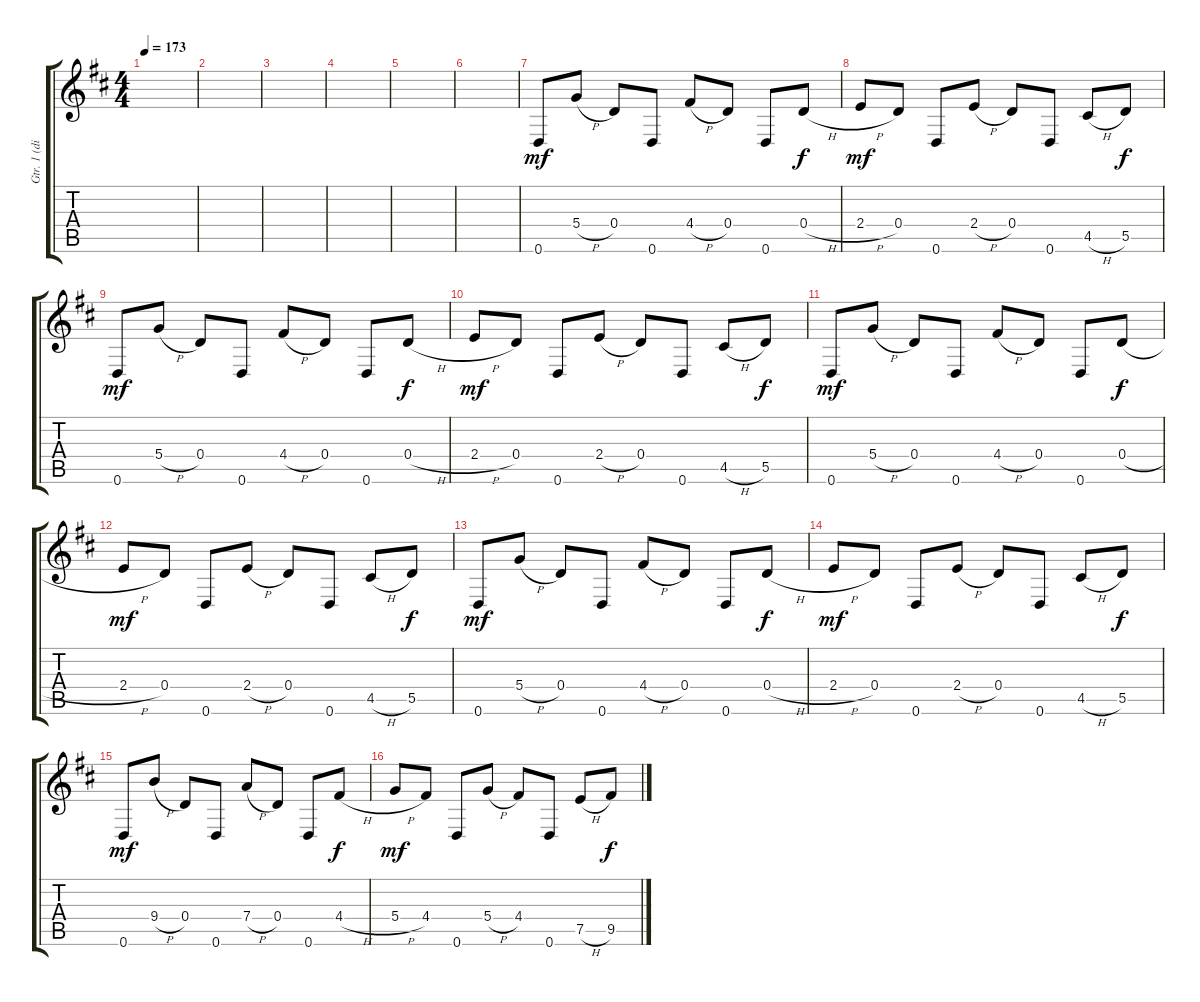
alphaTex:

\track ("Gtr. 1 (dist.)" "Gtr. 1 (di") {instrument overdrivenguitar}
\staff {score tabs}
\tuning (E4 B3 G3 D3 A2 D2) {hide}
\ts (4 4)
\tempo 173
\clef g2
\ks d
|
|
|
|
|
|
0.6.8{dy mf balance 16 instrument overdrivenguitar} 5.4{h}.8 0.4.8 0.6.8 4.4{h}.8 0.4.8 0.6.8 0.4{h}.8{dy f} |
2.4{h}.8{dy mf} 0.4.8 0.6.8 2.4{h}.8 0.4.8 0.6.8 4.5{h}.8 5.5.8{dy f} |
0.6.8{dy mf} 5.4{h}.8 0.4.8 0.6.8 4.4{h}.8 0.4.8 0.6.8 0.4{h}.8{dy f} |
2.4{h}.8{dy mf} 0.4.8 0.6.8 2.4{h}.8 0.4.8 0.6.8 4.5{h}.8 5.5.8{dy f} |
0.6.8{dy mf} 5.4{h}.8 0.4.8 0.6.8 4.4{h}.8 0.4.8 0.6.8 0.4{h}.8{dy f} |
2.4{h}.8{dy mf} 0.4.8 0.6.8 2.4{h}.8 0.4.8 0.6.8 4.5{h}.8 5.5.8{dy f} |
0.6.8{dy mf} 5.4{h}.8 0.4.8 0.6.8 4.4{h}.8 0.4.8 0.6.8 0.4{h}.8{dy f} |
2.4{h}.8{dy mf} 0.4.8 0.6.8 2.4{h}.8 0.4.8 0.6.8 4.5{h}.8 5.5.8{dy f} |
0.6.8{dy mf balance 0 instrument overdrivenguitar} 9.4{h}.8 0.4.8 0.6.8 7.4{h}.8 0.4.8 0.6.8 4.4{h}.8{dy f} |
5.4{h}.8{dy mf} 4.4.8 0.6.8 5.4{h}.8 4.4.8 0.6.8 7.5{h}.8 9.5.8{dy f}
